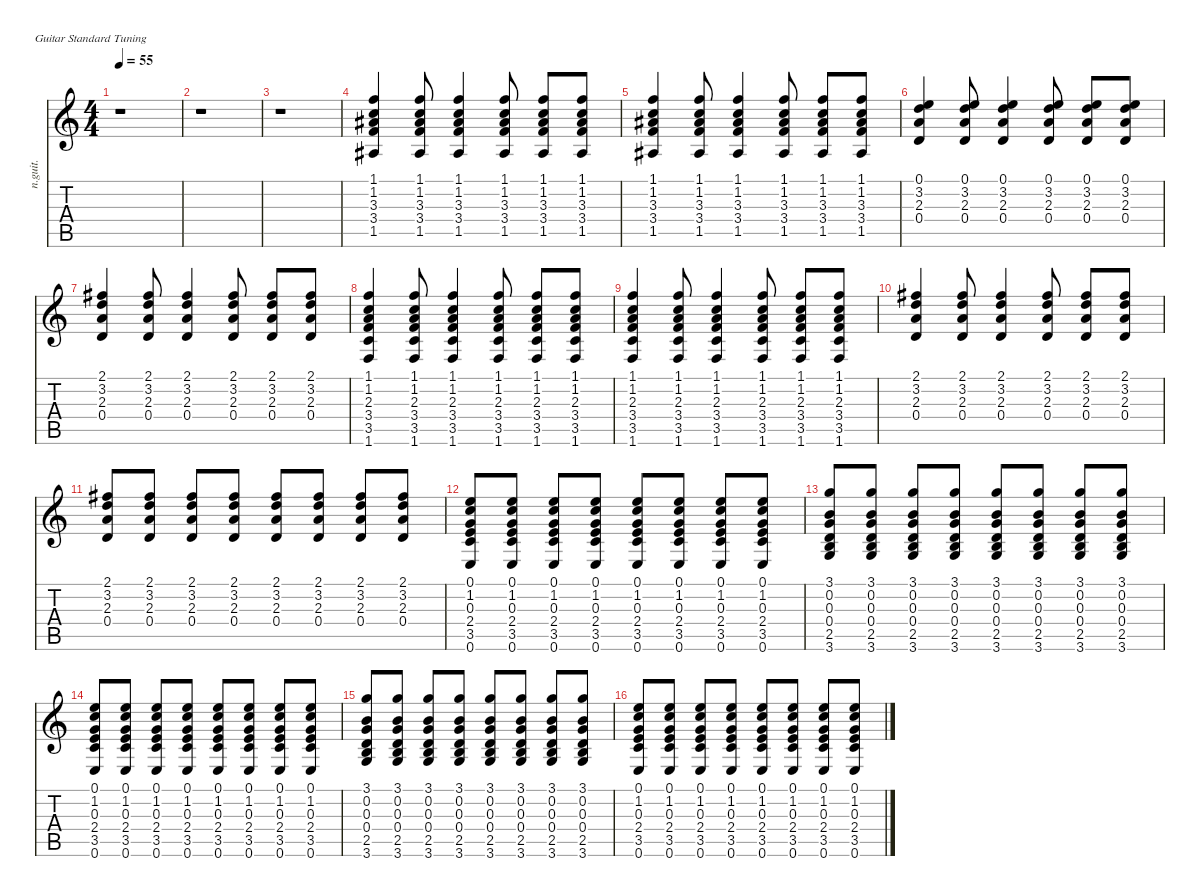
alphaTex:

\defaultSystemsLayout 4
\hideDynamics
\bracketExtendMode nobrackets
\track ("Guitare 2" "n.guit.") {instrument acousticguitarnylon}
\staff {score tabs}
\tuning (E4 B3 G3 D3 A2 E2)
\ts (4 4)
\tempo 55
\clef g2
\ks c
r.1{dy f} |
r.1 |
r.1 |
(1.1 1.2 3.3{acc #} 3.4 1.5{acc #}).4 (1.1 1.2 3.3{acc #} 3.4 1.5{acc #}).8 (1.1 1.2 3.3{acc #} 3.4 1.5{acc #}).4 (1.1 1.2 3.3{acc #} 3.4 1.5{acc #}).8 (1.1 1.2 3.3{acc #} 3.4 1.5{acc #}).8 (1.1 1.2 3.3{acc #} 3.4 1.5{acc #}).8 |
(1.1 1.2 3.3{acc #} 3.4 1.5{acc #}).4 (1.1 1.2 3.3{acc #} 3.4 1.5{acc #}).8 (1.1 1.2 3.3{acc #} 3.4 1.5{acc #}).4 (1.1 1.2 3.3{acc #} 3.4 1.5{acc #}).8 (1.1 1.2 3.3{acc #} 3.4 1.5{acc #}).8 (1.1 1.2 3.3{acc #} 3.4 1.5{acc #}).8 |
(0.1 3.2 2.3 0.4).4 (0.1 3.2 2.3 0.4).8 (0.1 3.2 2.3 0.4).4 (0.1 3.2 2.3 0.4).8 (0.1 3.2 2.3 0.4).8 (0.1 3.2 2.3 0.4).8 |
(2.1{acc #} 3.2 2.3 0.4).4 (2.1{acc #} 3.2 2.3 0.4).8 (2.1{acc #} 3.2 2.3 0.4).4 (2.1{acc #} 3.2 2.3 0.4).8 (2.1{acc #} 3.2 2.3 0.4).8 (2.1{acc #} 3.2 2.3 0.4).8 |
(1.1 1.2 2.3 3.4 3.5 1.6).4 (1.1 1.2 2.3 3.4 3.5 1.6).8 (1.1 1.2 2.3 3.4 3.5 1.6).4 (1.1 1.2 2.3 3.4 3.5 1.6).8 (1.1 1.2 2.3 3.4 3.5 1.6).8 (1.1 1.2 2.3 3.4 3.5 1.6).8 |
(1.1 1.2 2.3 3.4 3.5 1.6).4 (1.1 1.2 2.3 3.4 3.5 1.6).8 (1.1 1.2 2.3 3.4 3.5 1.6).4 (1.1 1.2 2.3 3.4 3.5 1.6).8 (1.1 1.2 2.3 3.4 3.5 1.6).8 (1.1 1.2 2.3 3.4 3.5 1.6).8 |
(2.1{acc #} 3.2 2.3 0.4).4 (2.1{acc #} 3.2 2.3 0.4).8 (2.1{acc #} 3.2 2.3 0.4).4 (2.1{acc #} 3.2 2.3 0.4).8 (2.1{acc #} 3.2 2.3 0.4).8 (2.1{acc #} 3.2 2.3 0.4).8 |
(2.1{acc #} 3.2 2.3 0.4).8 (2.1{acc #} 3.2 2.3 0.4).8 (2.1{acc #} 3.2 2.3 0.4).8 (2.1{acc #} 3.2 2.3 0.4).8 (2.1{acc #} 3.2 2.3 0.4).8 (2.1{acc #} 3.2 2.3 0.4).8 (2.1{acc #} 3.2 2.3 0.4).8 (2.1{acc #} 3.2 2.3 0.4).8 |
(0.1 1.2 0.3 2.4 3.5 0.6).8 (0.1 1.2 0.3 2.4 3.5 0.6).8 (0.1 1.2 0.3 2.4 3.5 0.6).8 (0.1 1.2 0.3 2.4 3.5 0.6).8 (0.1 1.2 0.3 2.4 3.5 0.6).8 (0.1 1.2 0.3 2.4 3.5 0.6).8 (0.1 1.2 0.3 2.4 3.5 0.6).8 (0.1 1.2 0.3 2.4 3.5 0.6).8 |
(3.1 0.2 0.3 0.4 2.5 3.6).8 (3.1 0.2 0.3 0.4 2.5 3.6).8 (3.1 0.2 0.3 0.4 2.5 3.6).8 (3.1 0.2 0.3 0.4 2.5 3.6).8 (3.1 0.2 0.3 0.4 2.5 3.6).8 (3.1 0.2 0.3 0.4 2.5 3.6).8 (3.1 0.2 0.3 0.4 2.5 3.6).8 (3.1 0.2 0.3 0.4 2.5 3.6).8 |
(0.1 1.2 0.3 2.4 3.5 0.6).8 (0.1 1.2 0.3 2.4 3.5 0.6).8 (0.1 1.2 0.3 2.4 3.5 0.6).8 (0.1 1.2 0.3 2.4 3.5 0.6).8 (0.1 1.2 0.3 2.4 3.5 0.6).8 (0.1 1.2 0.3 2.4 3.5 0.6).8 (0.1 1.2 0.3 2.4 3.5 0.6).8 (0.1 1.2 0.3 2.4 3.5 0.6).8 |
(3.1 0.2 0.3 0.4 2.5 3.6).8 (3.1 0.2 0.3 0.4 2.5 3.6).8 (3.1 0.2 0.3 0.4 2.5 3.6).8 (3.1 0.2 0.3 0.4 2.5 3.6).8 (3.1 0.2 0.3 0.4 2.5 3.6).8 (3.1 0.2 0.3 0.4 2.5 3.6).8 (3.1 0.2 0.3 0.4 2.5 3.6).8 (3.1 0.2 0.3 0.4 2.5 3.6).8 |
(0.1 1.2 0.3 2.4 3.5 0.6).8 (0.1 1.2 0.3 2.4 3.5 0.6).8 (0.1 1.2 0.3 2.4 3.5 0.6).8 (0.1 1.2 0.3 2.4 3.5 0.6).8 (0.1 1.2 0.3 2.4 3.5 0.6).8 (0.1 1.2 0.3 2.4 3.5 0.6).8 (0.1 1.2 0.3 2.4 3.5 0.6).8 (0.1 1.2 0.3 2.4 3.5 0.6).8
